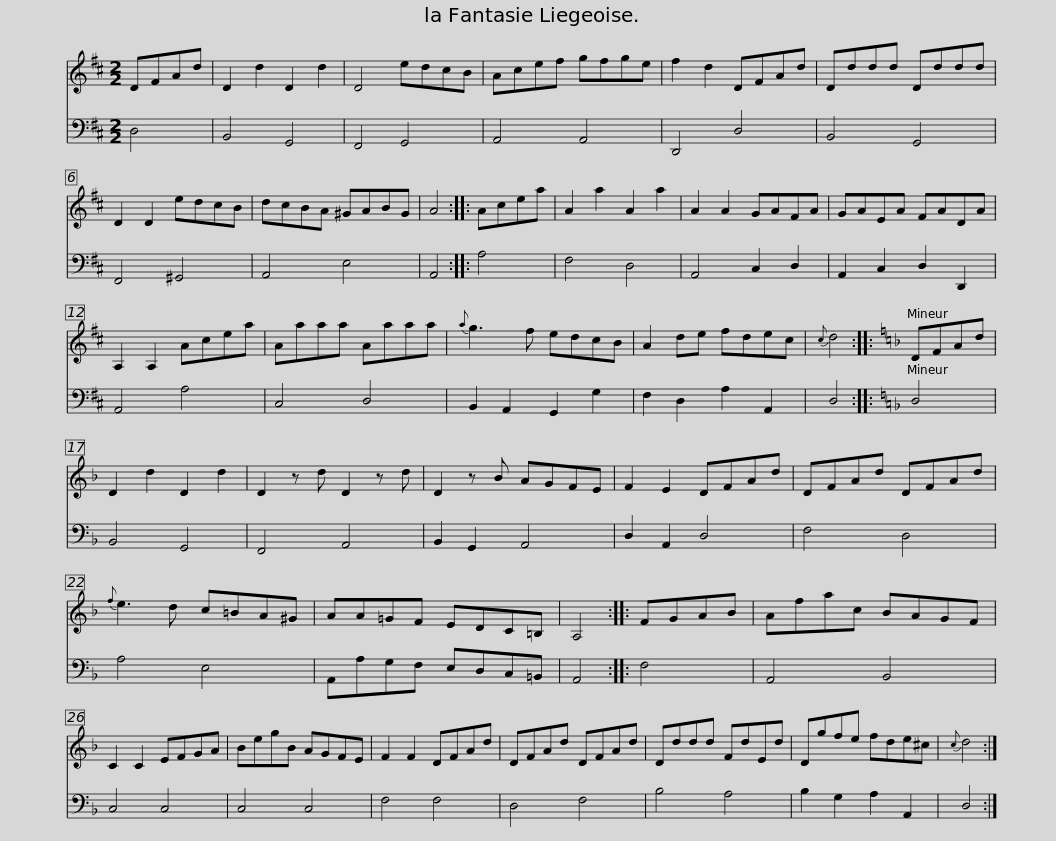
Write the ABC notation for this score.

X:1
%%score 1 2
L:1/8
M:2/2
I:linebreak $
K:D
V:1 treble
V:2 bass
V:1
 DFAd | D2 d2 D2 d2 | D4 edcB | Acef gfge | f2 d2 DFAd | %5
 Dddd Dddd | D2 D2 edcB |$ dcBA ^GABG | A4 :: Acea | %10
 A2 a2 A2 a2 | A2 A2 GAFA | GAEA FADA | A,2 A,2 Acea |$ Aaaa Aaaa | %15
{a} g3 f edcB | A2 de fdec |{c} d4 ::[K:Dmin] DFAd | D2 d2 D2 d2 | %20
 D2 z d D2 z d |$ D2 z B AGFE | F2 E2 DFAd | DFAd DFAd |{f} e3 d c=BA^G | %25
 AA=GF EDC=B, | A,4 ::$ FGAB | Afac BAGF | C2 C2 EFGA | %30
 BegB AGFE | F2 F2 DFAd | DFAd DFAd |$ Dddd FdEd | Dgfe fde^c | %35
{c} d4 :| %36
V:2
 D,4 | B,,4 G,,4 | F,,4 G,,4 | A,,4 A,,4 | D,,4 D,4 | %5
 B,,4 G,,4 | F,,4 ^G,,4 |$ A,,4 E,4 | A,,4 :: A,4 | %10
 F,4 D,4 | A,,4 C,2 D,2 | A,,2 C,2 D,2 D,,2 | A,,4 A,4 |$ C,4 D,4 | %15
 B,,2 A,,2 G,,2 G,2 | F,2 D,2 A,2 A,,2 | D,4 ::[K:Dmin] D,4 | B,,4 G,,4 | %20
 F,,4 A,,4 |$ B,,2 G,,2 A,,4 | D,2 A,,2 D,4 | F,4 D,4 | A,4 E,4 | %25
 A,,A,G,F, E,D,C,=B,, | A,,4 ::$ F,4 | A,,4 B,,4 | C,4 C,4 | %30
 C,4 C,4 | F,4 F,4 | D,4 F,4 |$ B,4 A,4 | B,2 G,2 A,2 A,,2 | %35
 D,4 :| %36
